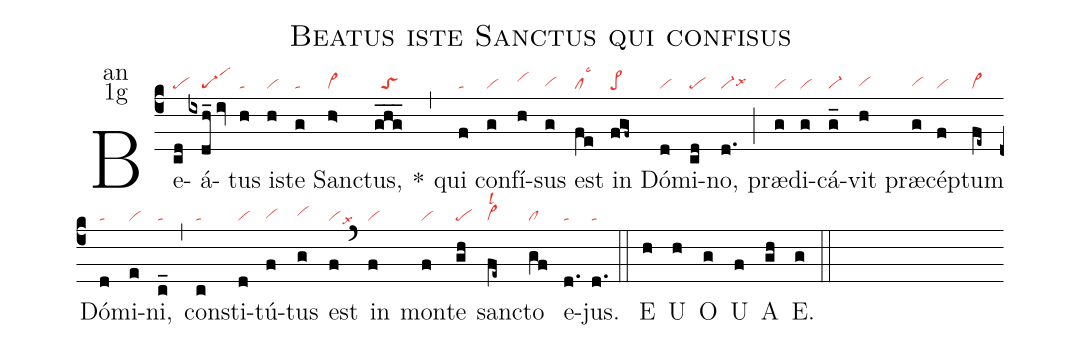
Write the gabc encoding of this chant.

name:Beatus iste Sanctus qui confisus;
office-part:an;
mode:1g;
nabc-lines:1;
%%
(c4) Be(cd|pe)á(ixdh_//iv|////scG-1)tus(h|ta) is(h|vi)te(g|ta) San(h>|vi>)ctus,(ghg___|//toS) <sp>*</sp>(,) qui(f|ta) con(g|vi)fí(h|vihi)sus(g|vihg) est(fe|cllsc3) in(fgf~|pe>) Dó(d|vi)mi(cd|pe)no,(d.|vi-lsx6) (;) præ(g|vi)di(g|vi)cá(g_|vi-)vit(h|vihg) præ(g|vihg)cép(f|vi)tum(fe~|vi>) Dó(d|ta)mi(e|vi)ni,(c_|ta) (,) con(c|ta)sti(d|vi)tú(f|vihg)tus(g|vihh) est(f|vilsx9) (`) in(f|vi) mon(f|vi)te(gh|pe) san(fe~|vi>lsl2)cto(gf|cl) e(d.|ta)jus.(d.|ta) (::) <eu> E(h) U(h) O(g) U(f) A(gh) E.(g) </eu>(::)
